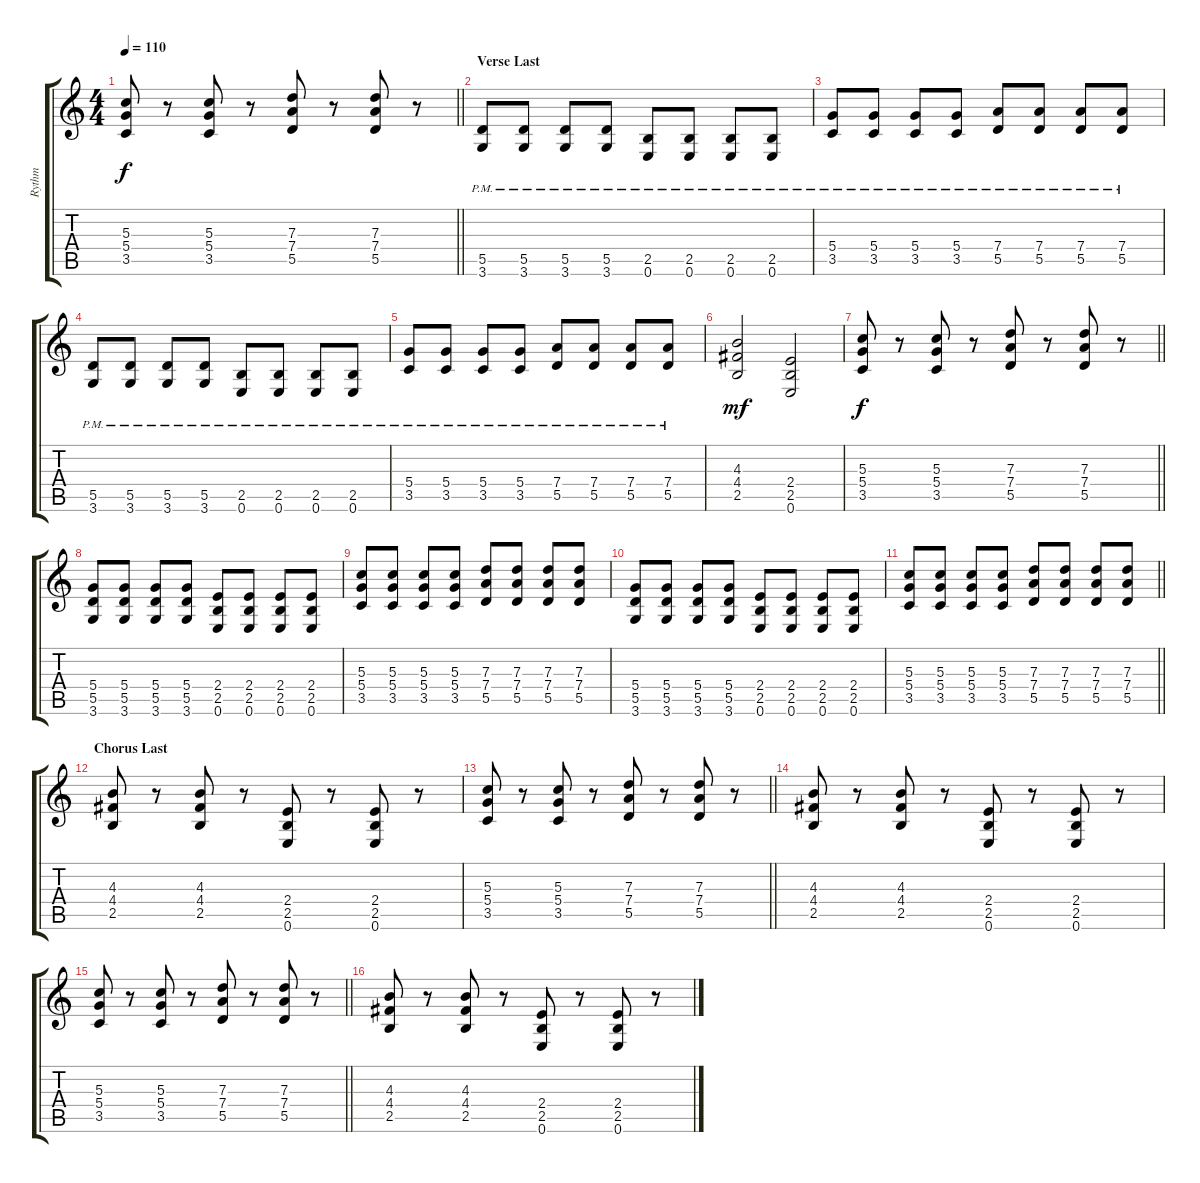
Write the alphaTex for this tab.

\track ("Rythm" "Rythm") {instrument distortionguitar}
\staff {score tabs}
\tuning (E4 B3 G3 D3 A2 E2) {hide}
\ts (4 4)
\tempo 110
\clef g2
\barLineRight lightlight
\ks c
(5.3 5.4 3.5).8{dy f} r.8 (5.3 5.4 3.5).8 r.8 (7.3 7.4 5.5).8 r.8 (7.3 7.4 5.5).8 r.8 |
\section ("" "Verse Last")
(5.5{pm} 3.6{pm}).8 (5.5{pm} 3.6{pm}).8 (5.5{pm} 3.6{pm}).8 (5.5{pm} 3.6{pm}).8 (2.5{pm} 0.6{pm}).8 (2.5{pm} 0.6{pm}).8 (2.5{pm} 0.6{pm}).8 (2.5{pm} 0.6{pm}).8 |
(5.4{pm} 3.5{pm}).8 (5.4{pm} 3.5{pm}).8 (5.4{pm} 3.5{pm}).8 (5.4{pm} 3.5{pm}).8 (7.4{pm} 5.5{pm}).8 (7.4{pm} 5.5{pm}).8 (7.4{pm} 5.5{pm}).8 (7.4{pm} 5.5{pm}).8 |
(5.5{pm} 3.6{pm}).8 (5.5{pm} 3.6{pm}).8 (5.5{pm} 3.6{pm}).8 (5.5{pm} 3.6{pm}).8 (2.5{pm} 0.6{pm}).8 (2.5{pm} 0.6{pm}).8 (2.5{pm} 0.6{pm}).8 (2.5{pm} 0.6{pm}).8 |
(5.4{pm} 3.5{pm}).8 (5.4{pm} 3.5{pm}).8 (5.4{pm} 3.5{pm}).8 (5.4{pm} 3.5{pm}).8 (7.4{pm} 5.5{pm}).8 (7.4{pm} 5.5{pm}).8 (7.4{pm} 5.5{pm}).8 (7.4{pm} 5.5{pm}).8 |
(4.3 4.4 2.5).2{dy mf} (2.4 2.5 0.6).2 |
\barLineRight lightlight
(5.3 5.4 3.5).8{dy f} r.8 (5.3 5.4 3.5).8 r.8 (7.3 7.4 5.5).8 r.8 (7.3 7.4 5.5).8 r.8 |
(5.4 5.5 3.6).8 (5.4 5.5 3.6).8 (5.4 5.5 3.6).8 (5.4 5.5 3.6).8 (2.4 2.5 0.6).8 (2.4 2.5 0.6).8 (2.4 2.5 0.6).8 (2.4 2.5 0.6).8 |
(5.3 5.4 3.5).8 (5.3 5.4 3.5).8 (5.3 5.4 3.5).8 (5.3 5.4 3.5).8 (7.3 7.4 5.5).8 (7.3 7.4 5.5).8 (7.3 7.4 5.5).8 (7.3 7.4 5.5).8 |
(5.4 5.5 3.6).8 (5.4 5.5 3.6).8 (5.4 5.5 3.6).8 (5.4 5.5 3.6).8 (2.4 2.5 0.6).8 (2.4 2.5 0.6).8 (2.4 2.5 0.6).8 (2.4 2.5 0.6).8 |
\barLineRight lightlight
(5.3 5.4 3.5).8 (5.3 5.4 3.5).8 (5.3 5.4 3.5).8 (5.3 5.4 3.5).8 (7.3 7.4 5.5).8 (7.3 7.4 5.5).8 (7.3 7.4 5.5).8 (7.3 7.4 5.5).8 |
\section ("" "Chorus Last")
(4.3 4.4 2.5).8 r.8 (4.3 4.4 2.5).8 r.8 (2.4 2.5 0.6).8 r.8 (2.4 2.5 0.6).8 r.8 |
\barLineRight lightlight
(5.3 5.4 3.5).8 r.8 (5.3 5.4 3.5).8 r.8 (7.3 7.4 5.5).8 r.8 (7.3 7.4 5.5).8 r.8 |
(4.3 4.4 2.5).8 r.8 (4.3 4.4 2.5).8 r.8 (2.4 2.5 0.6).8 r.8 (2.4 2.5 0.6).8 r.8 |
\barLineRight lightlight
(5.3 5.4 3.5).8 r.8 (5.3 5.4 3.5).8 r.8 (7.3 7.4 5.5).8 r.8 (7.3 7.4 5.5).8 r.8 |
(4.3 4.4 2.5).8 r.8 (4.3 4.4 2.5).8 r.8 (2.4 2.5 0.6).8 r.8 (2.4 2.5 0.6).8 r.8
